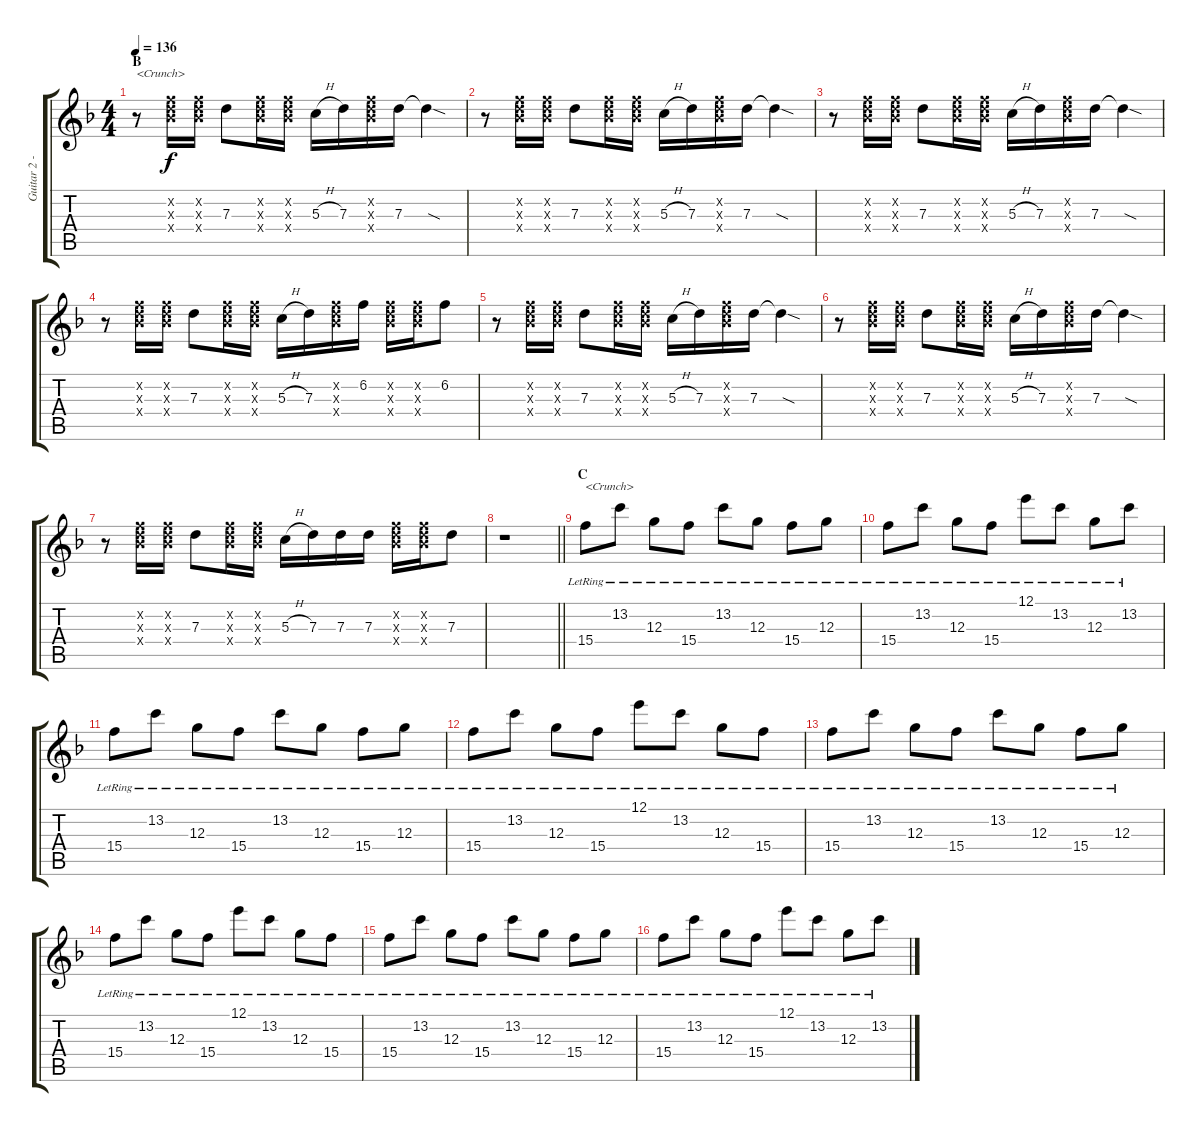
\track ("Guitar 2 - Hiroto" "Guitar 2 -") {instrument overdrivenguitar}
\staff {score tabs}
\tuning (E4 B3 G3 D3 A2 E2) {hide}
\ts (4 4)
\section ("" "B")
\tempo 136
\clef g2
\ks f
r.8{txt "<Crunch>" dy f instrument distortionguitar} (6.2{x} 7.3{x} 8.4{x}).16 (6.2{x} 7.3{x} 8.4{x}).16 7.3.8 (6.2{x} 7.3{x} 8.4{x}).16 (6.2{x} 7.3{x} 8.4{x}).16 5.3{h}.16 7.3.16 (6.2{x} 7.3{x} 8.4{x}).16 7.3.16 7.3{sod t}.4 |
r.8 (6.2{x} 7.3{x} 8.4{x}).16 (6.2{x} 7.3{x} 8.4{x}).16 7.3.8 (6.2{x} 7.3{x} 8.4{x}).16 (6.2{x} 7.3{x} 8.4{x}).16 5.3{h}.16 7.3.16 (6.2{x} 7.3{x} 8.4{x}).16 7.3.16 7.3{sod t}.4 |
r.8 (6.2{x} 7.3{x} 8.4{x}).16 (6.2{x} 7.3{x} 8.4{x}).16 7.3.8 (6.2{x} 7.3{x} 8.4{x}).16 (6.2{x} 7.3{x} 8.4{x}).16 5.3{h}.16 7.3.16 (6.2{x} 7.3{x} 8.4{x}).16 7.3.16 7.3{sod t}.4 |
r.8 (6.2{x} 7.3{x} 8.4{x}).16 (6.2{x} 7.3{x} 8.4{x}).16 7.3.8 (6.2{x} 7.3{x} 8.4{x}).16 (6.2{x} 7.3{x} 8.4{x}).16 5.3{h}.16 7.3.16 (6.2{x} 7.3{x} 8.4{x}).16 6.2.16 (6.2{x} 7.3{x} 8.4{x}).16 (6.2{x} 7.3{x} 8.4{x}).16 6.2.8 |
r.8 (6.2{x} 7.3{x} 8.4{x}).16 (6.2{x} 7.3{x} 8.4{x}).16 7.3.8 (6.2{x} 7.3{x} 8.4{x}).16 (6.2{x} 7.3{x} 8.4{x}).16 5.3{h}.16 7.3.16 (6.2{x} 7.3{x} 8.4{x}).16 7.3.16 7.3{sod t}.4 |
r.8 (6.2{x} 7.3{x} 8.4{x}).16 (6.2{x} 7.3{x} 8.4{x}).16 7.3.8 (6.2{x} 7.3{x} 8.4{x}).16 (6.2{x} 7.3{x} 8.4{x}).16 5.3{h}.16 7.3.16 (6.2{x} 7.3{x} 8.4{x}).16 7.3.16 7.3{sod t}.4 |
r.8 (6.2{x} 7.3{x} 8.4{x}).16 (6.2{x} 7.3{x} 8.4{x}).16 7.3.8 (6.2{x} 7.3{x} 8.4{x}).16 (6.2{x} 7.3{x} 8.4{x}).16 5.3{h}.16 7.3.16 7.3.16 7.3.16 (6.2{x} 7.3{x} 8.4{x}).16 (6.2{x} 7.3{x} 8.4{x}).16 7.3.8 |
\barLineRight lightlight
r.1 |
\section ("" "C")
15.4{lr}.8{txt "<Crunch>" volume 8 instrument distortionguitar} 13.2{lr}.8 12.3{lr}.8 15.4{lr}.8 13.2{lr}.8 12.3{lr}.8 15.4{lr}.8 12.3{lr}.8 |
15.4{lr}.8 13.2{lr}.8 12.3{lr}.8 15.4{lr}.8 12.1{lr}.8 13.2{lr}.8 12.3{lr}.8 13.2{lr}.8 |
15.4{lr}.8 13.2{lr}.8 12.3{lr}.8 15.4{lr}.8 13.2{lr}.8 12.3{lr}.8 15.4{lr}.8 12.3{lr}.8 |
15.4{lr}.8 13.2{lr}.8 12.3{lr}.8 15.4{lr}.8 12.1{lr}.8 13.2{lr}.8 12.3{lr}.8 15.4{lr}.8 |
15.4{lr}.8 13.2{lr}.8 12.3{lr}.8 15.4{lr}.8 13.2{lr}.8 12.3{lr}.8 15.4{lr}.8 12.3{lr}.8 |
15.4{lr}.8 13.2{lr}.8 12.3{lr}.8 15.4{lr}.8 12.1{lr}.8 13.2{lr}.8 12.3{lr}.8 15.4{lr}.8 |
15.4{lr}.8 13.2{lr}.8 12.3{lr}.8 15.4{lr}.8 13.2{lr}.8 12.3{lr}.8 15.4{lr}.8 12.3{lr}.8 |
15.4{lr}.8 13.2{lr}.8 12.3{lr}.8 15.4{lr}.8 12.1{lr}.8 13.2{lr}.8 12.3{lr}.8 13.2{lr}.8
